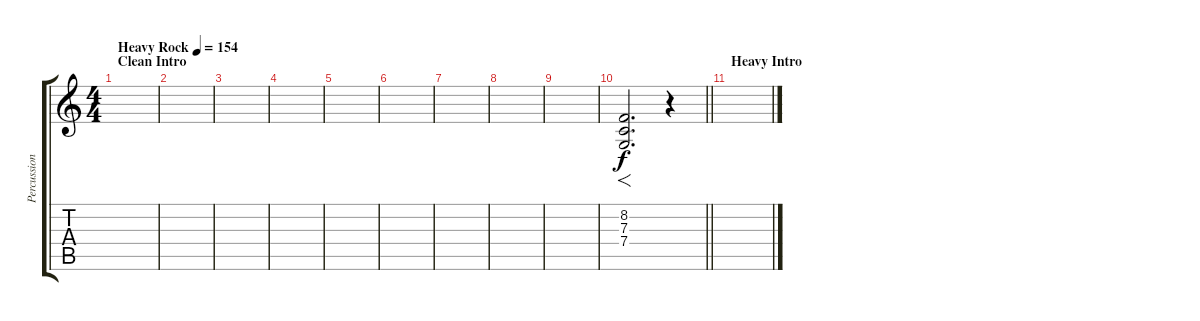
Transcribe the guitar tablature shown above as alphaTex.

\track ("Percussion (Brandon Saller)" "Percussion") {instrument reversecymbal}
\staff {score tabs}
\tuning (D4 A3 F3 C3 G2 C2) {hide}
\ts (4 4)
\section ("" "Clean Intro")
\tempo (154 "Heavy Rock")
\clef g2
\ks c
|
|
|
|
|
|
|
|
|
\barLineRight lightlight
(8.2 7.3 7.4).2{f d} r.4 |
\section ("" "Heavy Intro")
